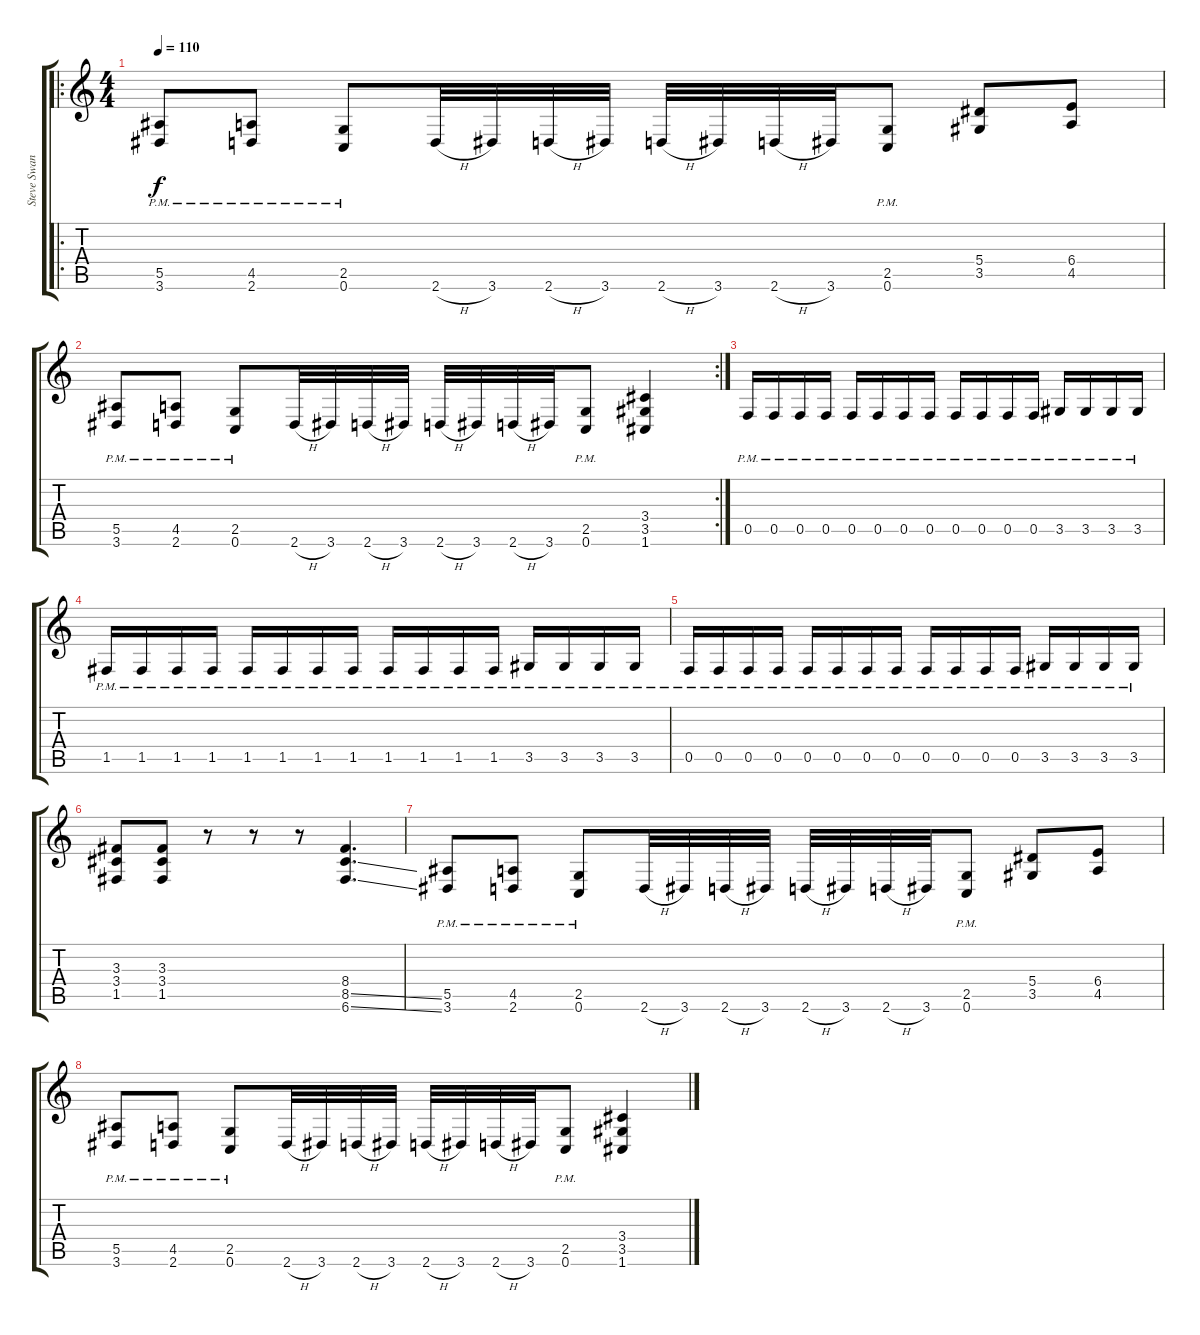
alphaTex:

\track ("Steve Swanson" "Steve Swan") {instrument distortionguitar}
\staff {score tabs}
\tuning (C4 G3 Eb3 Bb2 F2 C2) {hide}
\ro
\ts (4 4)
\tempo 110
\clef g2
\ks c
(5.5{pm} 3.6{pm}).8{dy f} (4.5{pm} 2.6{pm}).8 (2.5{pm} 0.6{pm}).8 2.6{h}.32 3.6.32 2.6{h}.32 3.6.32 2.6{h}.32 3.6.32 2.6{h}.32 3.6.32 (2.5{pm} 0.6{pm}).8 (5.4 3.5).8 (6.4 4.5).8 |
\rc 2
(5.5{pm} 3.6{pm}).8 (4.5{pm} 2.6{pm}).8 (2.5{pm} 0.6{pm}).8 2.6{h}.32 3.6.32 2.6{h}.32 3.6.32 2.6{h}.32 3.6.32 2.6{h}.32 3.6.32 (2.5{pm} 0.6{pm}).8 (3.4 3.5 1.6).4 |
0.5{pm}.16 0.5{pm}.16 0.5{pm}.16 0.5{pm}.16 0.5{pm}.16 0.5{pm}.16 0.5{pm}.16 0.5{pm}.16 0.5{pm}.16 0.5{pm}.16 0.5{pm}.16 0.5{pm}.16 3.5{pm}.16 3.5{pm}.16 3.5{pm}.16 3.5{pm}.16 |
1.5{pm}.16 1.5{pm}.16 1.5{pm}.16 1.5{pm}.16 1.5{pm}.16 1.5{pm}.16 1.5{pm}.16 1.5{pm}.16 1.5{pm}.16 1.5{pm}.16 1.5{pm}.16 1.5{pm}.16 3.5{pm}.16 3.5{pm}.16 3.5{pm}.16 3.5{pm}.16 |
0.5{pm}.16 0.5{pm}.16 0.5{pm}.16 0.5{pm}.16 0.5{pm}.16 0.5{pm}.16 0.5{pm}.16 0.5{pm}.16 0.5{pm}.16 0.5{pm}.16 0.5{pm}.16 0.5{pm}.16 3.5{pm}.16 3.5{pm}.16 3.5{pm}.16 3.5{pm}.16 |
(3.3 3.4 1.5).8 (3.3 3.4 1.5).8 r.8 r.8 r.8 (8.4 8.5{ss} 6.6{ss}).4{d} |
(5.5{pm} 3.6{pm}).8 (4.5{pm} 2.6{pm}).8 (2.5{pm} 0.6{pm}).8 2.6{h}.32 3.6.32 2.6{h}.32 3.6.32 2.6{h}.32 3.6.32 2.6{h}.32 3.6.32 (2.5{pm} 0.6{pm}).8 (5.4 3.5).8 (6.4 4.5).8 |
(5.5{pm} 3.6{pm}).8 (4.5{pm} 2.6{pm}).8 (2.5{pm} 0.6{pm}).8 2.6{h}.32 3.6.32 2.6{h}.32 3.6.32 2.6{h}.32 3.6.32 2.6{h}.32 3.6.32 (2.5{pm} 0.6{pm}).8 (3.4 3.5 1.6).4
